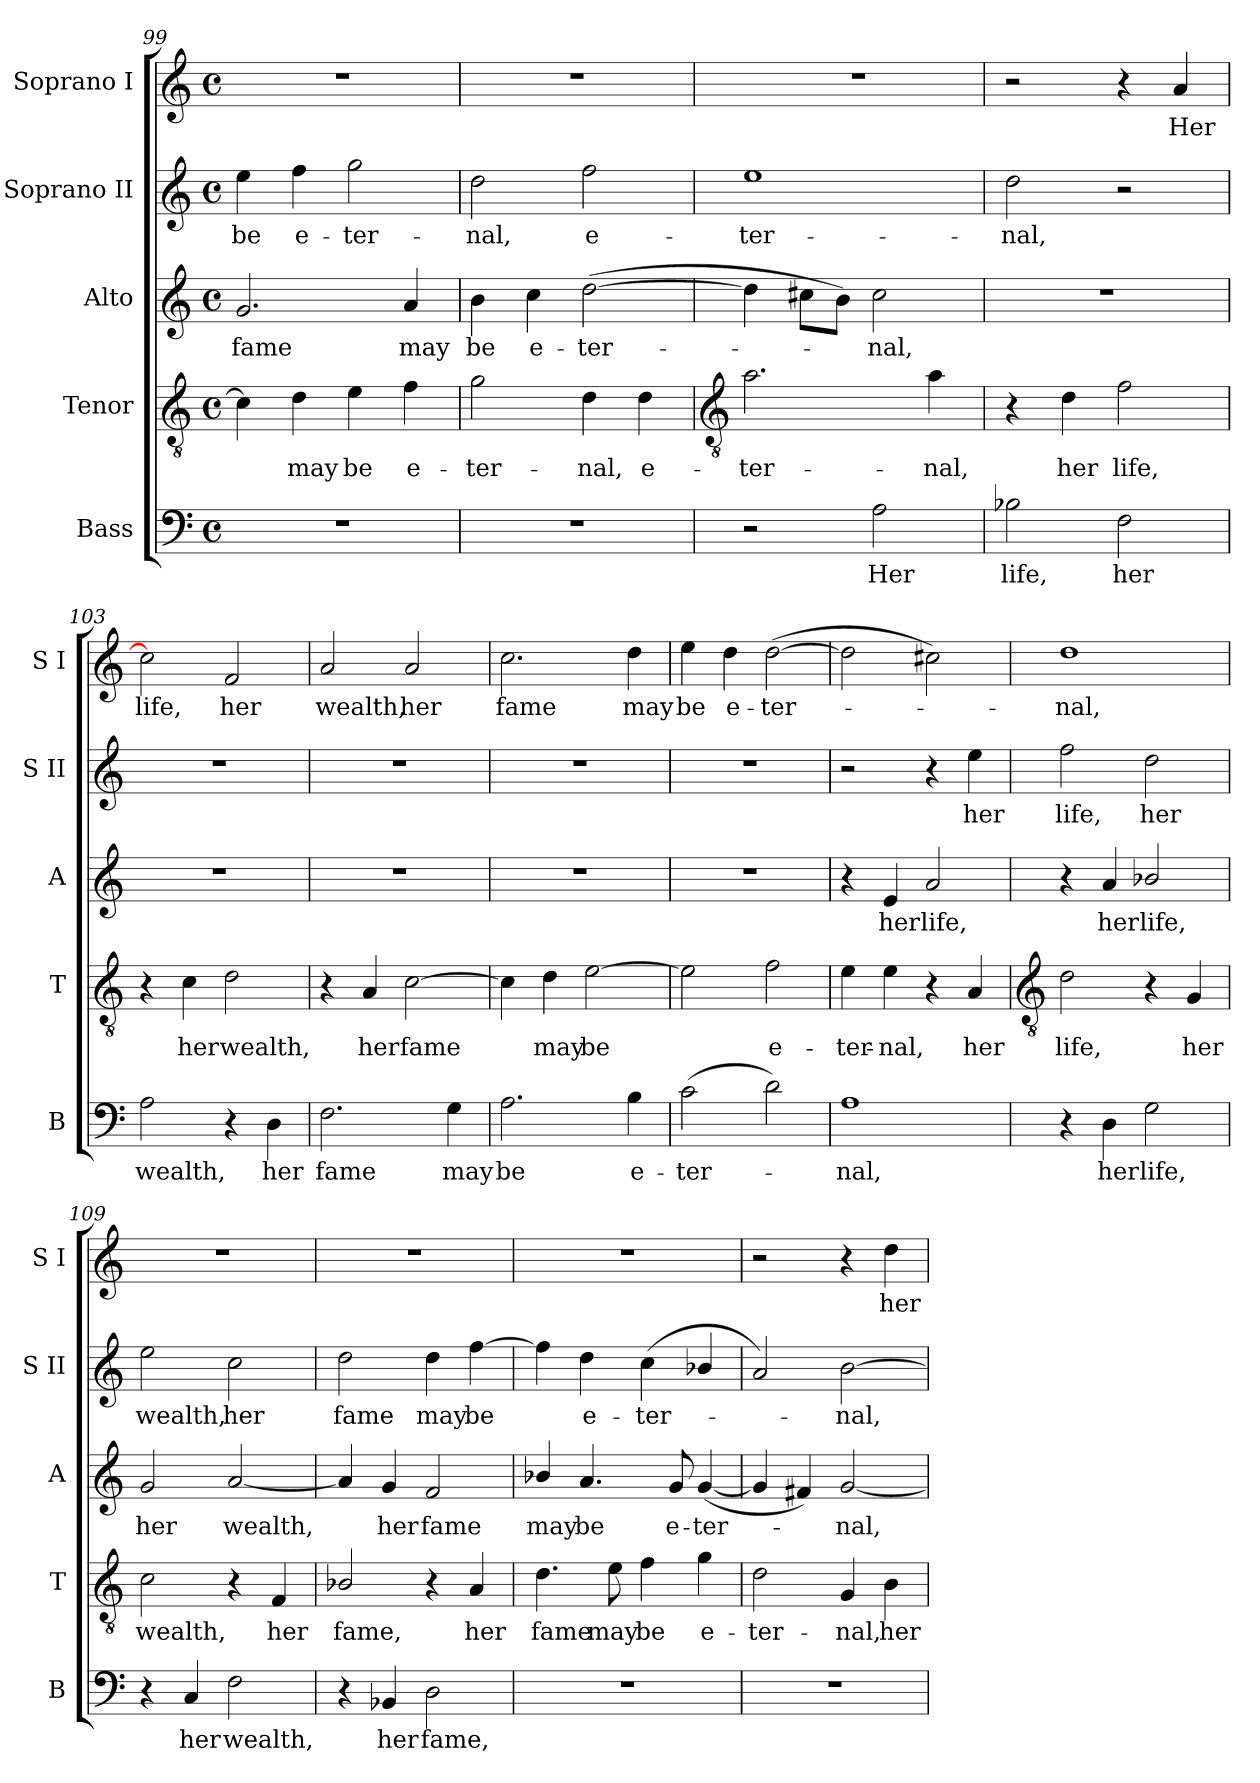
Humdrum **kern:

**kern	**text	**kern	**text	**kern	**text	**kern	**text	**kern	**text
*part5	*part5	*part4	*part4	*part3	*part3	*part2	*part2	*part1	*part1
*staff5	*staff5	*staff4	*staff4	*staff3	*staff3	*staff2	*staff2	*staff1	*staff1
*I"Bass	*	*I"Tenor	*	*I"Alto	*	*I"Soprano II	*	*I"Soprano I	*
*I'B	*	*I'T	*	*I'A	*	*I'S II	*	*I'S I	*
*clefF4	*	*clefGv2	*	*clefG2	*	*clefG2	*	*clefG2	*
*k[]	*	*k[]	*	*k[]	*	*k[]	*	*k[]	*
*C:	*	*C:	*	*C:	*	*C:	*	*C:	*
*M4/4	*	*M4/4	*	*M4/4	*	*M4/4	*	*M4/4	*
*met(c)	*	*met(c)	*	*met(c)	*	*met(c)	*	*met(c)	*
=99	=99	=99	=99	=99	=99	=99	=99	=99	=99
!	!	!	!	!	!LO:LY:b	!	!LO:LY:b	!	!
1r	.	4c]	.	2.g	fame	4ee	be	1r	.
!	!	!	!LO:LY:b	!	!	!	!LO:LY:b	!	!
.	.	4d	may	.	.	4ff	e-	.	.
!	!	!	!LO:LY:b	!	!	!	!LO:LY:b	!	!
.	.	4e	be	.	.	2gg	-ter-	.	.
!	!	!	!LO:LY:b	!	!LO:LY:b	!	!	!	!
.	.	4f	e-	4a	may	.	.	.	.
=100	=100	=100	=100	=100	=100	=100	=100	=100	=100
!	!	!	!LO:LY:b	!	!LO:LY:b	!	!LO:LY:b	!	!
1r	.	2g	-ter-	4b	be	2dd	-nal,	1r	.
!	!	!	!	!	!LO:LY:b	!	!	!	!
.	.	.	.	4cc	e-	.	.	.	.
!	!	!	!LO:LY:b	!	!LO:LY:b	!	!LO:LY:b	!	!
.	.	4d	-nal,	(>[2dd	-ter-	2ff	e-	.	.
!	!	!	!LO:LY:b	!	!	!	!	!	!
.	.	4d	e-	.	.	.	.	.	.
!!LO:LB:g=z
=101	=101	=101	=101	=101	=101	=101	=101	=101	=101
*	*	*clefGv2	*	*	*	*	*	*	*
!	!	!	!LO:LY:b	!	!	!	!LO:LY:b	!	!
2r	.	2.a	-ter-	4dd]	.	1ee	-ter-	1r	.
.	.	.	.	8cc#XL	.	.	.	.	.
.	.	.	.	8bJ)	.	.	.	.	.
!	!LO:LY:b	!	!	!	!LO:LY:b	!	!	!	!
2A	Her	.	.	2cc#	nal,	.	.	.	.
!	!	!	!LO:LY:b	!	!	!	!	!	!
.	.	4a	-nal,	.	.	.	.	.	.
=102	=102	=102	=102	=102	=102	=102	=102	=102	=102
!	!LO:LY:b	!	!	!	!	!	!LO:LY:b	!	!
2B-X	life,	4r	.	1r	.	2dd	-nal,	2r	.
!	!	!	!LO:LY:b	!	!	!	!	!	!
.	.	4d	her	.	.	.	.	.	.
!	!LO:LY:b	!	!LO:LY:b	!	!	!	!	!	!
2F	her	2f	life,	.	.	2r	.	4r	.
!	!	!	!	!	!	!	!	!	!LO:LY:b
.	.	.	.	.	.	.	.	4a	Her
=103	=103	=103	=103	=103	=103	=103	=103	=103	=103
!	!LO:LY:b	!	!	!	!	!	!	!	!LO:LY:b
2A	wealth,	4r	.	1r	.	1r	.	2cc]	life,
!	!	!	!LO:LY:b	!	!	!	!	!	!
.	.	4c	her	.	.	.	.	.	.
!	!	!	!LO:LY:b	!	!	!	!	!	!LO:LY:b
4r	.	2d	wealth,	.	.	.	.	2f	her
!	!LO:LY:b	!	!	!	!	!	!	!	!
4D	her	.	.	.	.	.	.	.	.
=104	=104	=104	=104	=104	=104	=104	=104	=104	=104
!	!LO:LY:b	!	!	!	!	!	!	!	!LO:LY:b
2.F	fame	4r	.	1r	.	1r	.	2a	wealth,
!	!	!	!LO:LY:b	!	!	!	!	!	!
.	.	4A	her	.	.	.	.	.	.
!	!	!	!LO:LY:b	!	!	!	!	!	!LO:LY:b
.	.	[2c	fame	.	.	.	.	2a	her
!	!LO:LY:b	!	!	!	!	!	!	!	!
4G	may	.	.	.	.	.	.	.	.
=105	=105	=105	=105	=105	=105	=105	=105	=105	=105
!	!LO:LY:b	!	!	!	!	!	!	!	!LO:LY:b
2.A	be	4c]	.	1r	.	1r	.	2.cc	fame
!	!	!	!LO:LY:b	!	!	!	!	!	!
.	.	4d	may	.	.	.	.	.	.
!	!	!	!LO:LY:b	!	!	!	!	!	!
.	.	[2e	be	.	.	.	.	.	.
!	!LO:LY:b	!	!	!	!	!	!	!	!LO:LY:b
4B	e-	.	.	.	.	.	.	4dd	may
=106	=106	=106	=106	=106	=106	=106	=106	=106	=106
!	!LO:LY:b	!	!	!	!	!	!	!	!LO:LY:b
(>2c	-ter-	2e]	.	1r	.	1r	.	4ee	be
!	!	!	!	!	!	!	!	!	!LO:LY:b
.	.	.	.	.	.	.	.	4dd	e-
!	!	!	!LO:LY:b	!	!	!	!	!	!LO:LY:b
2d)	.	2f	e-	.	.	.	.	(>[2dd	-ter-
=107	=107	=107	=107	=107	=107	=107	=107	=107	=107
!	!LO:LY:b	!	!LO:LY:b	!	!	!	!	!	!
1A	nal,	4e	-ter-	4r	.	2r	.	2dd]	.
!	!	!	!LO:LY:b	!	!LO:LY:b	!	!	!	!
.	.	4e	-nal,	4e	her	.	.	.	.
!	!	!	!	!	!LO:LY:b	!	!	!	!
.	.	4r	.	2a	life,	4r	.	2cc#X)	.
!	!	!	!LO:LY:b	!	!	!	!LO:LY:b	!	!
.	.	4A	her	.	.	4ee	her	.	.
!!LO:LB:g=z
=108	=108	=108	=108	=108	=108	=108	=108	=108	=108
*	*	*clefGv2	*	*	*	*	*	*	*
!	!	!	!LO:LY:b	!	!	!	!LO:LY:b	!	!LO:LY:b
4r	.	2d	life,	4r	.	2ff	life,	1dd	nal,
!	!LO:LY:b	!	!	!	!LO:LY:b	!	!	!	!
4D	her	.	.	4a	her	.	.	.	.
!	!LO:LY:b	!	!	!	!LO:LY:b	!	!LO:LY:b	!	!
2G	life,	4r	.	2b-X/	life,	2dd	her	.	.
!	!	!	!LO:LY:b	!	!	!	!	!	!
.	.	4G	her	.	.	.	.	.	.
=109	=109	=109	=109	=109	=109	=109	=109	=109	=109
!	!	!	!LO:LY:b	!	!LO:LY:b	!	!LO:LY:b	!	!
4r	.	2c	wealth,	2g	her	2ee	wealth,	1r	.
!	!LO:LY:b	!	!	!	!	!	!	!	!
4C	her	.	.	.	.	.	.	.	.
!	!LO:LY:b	!	!	!	!LO:LY:b	!	!LO:LY:b	!	!
2F	wealth,	4r	.	[2a	wealth,	2cc	her	.	.
!	!	!	!LO:LY:b	!	!	!	!	!	!
.	.	4F	her	.	.	.	.	.	.
=110	=110	=110	=110	=110	=110	=110	=110	=110	=110
!	!	!	!LO:LY:b	!	!	!	!LO:LY:b	!	!
4r	.	2B-X/	fame,	4a]	.	2dd	fame	1r	.
!	!LO:LY:b	!	!	!	!LO:LY:b	!	!	!	!
4BB-X	her	.	.	4g	her	.	.	.	.
!	!LO:LY:b	!	!	!	!LO:LY:b	!	!LO:LY:b	!	!
2D	fame,	4r	.	2f	fame	4dd	may	.	.
!	!	!	!LO:LY:b	!	!	!	!LO:LY:b	!	!
.	.	4A	her	.	.	[4ff	be	.	.
=111	=111	=111	=111	=111	=111	=111	=111	=111	=111
!	!	!	!LO:LY:b	!	!LO:LY:b	!	!	!	!
1r	.	4.d	fame	4b-X/	may	4ff]	.	1r	.
!	!	!	!	!	!LO:LY:b	!	!LO:LY:b	!	!
.	.	.	.	4.a	be	4dd	e-	.	.
!	!	!	!LO:LY:b	!	!	!	!	!	!
.	.	8e	may	.	.	.	.	.	.
!	!	!	!LO:LY:b	!	!	!	!LO:LY:b	!	!
.	.	4f	be	.	.	(<4cc	-ter-	.	.
!	!	!	!	!	!LO:LY:b	!	!	!	!
.	.	.	.	8g	e-	.	.	.	.
!	!	!	!LO:LY:b	!	!LO:LY:b	!	!	!	!
.	.	4g	e-	(<[4g	-ter-	4b-X/	.	.	.
=112	=112	=112	=112	=112	=112	=112	=112	=112	=112
!	!	!	!LO:LY:b	!	!	!	!	!	!
1r	.	2d	-ter-	4g]	.	2a)	.	2r	.
.	.	.	.	4f#X)	.	.	.	.	.
!	!	!	!LO:LY:b	!	!LO:LY:b	!	!LO:LY:b	!	!
.	.	4G	-nal,	[2g	nal,	[2b	nal,	4r	.
!	!	!	!LO:LY:b	!	!	!	!	!	!LO:LY:b
.	.	4B	her	.	.	.	.	4dd	her
=	=	=	=	=	=	=	=	=	=
*-	*-	*-	*-	*-	*-	*-	*-	*-	*-
